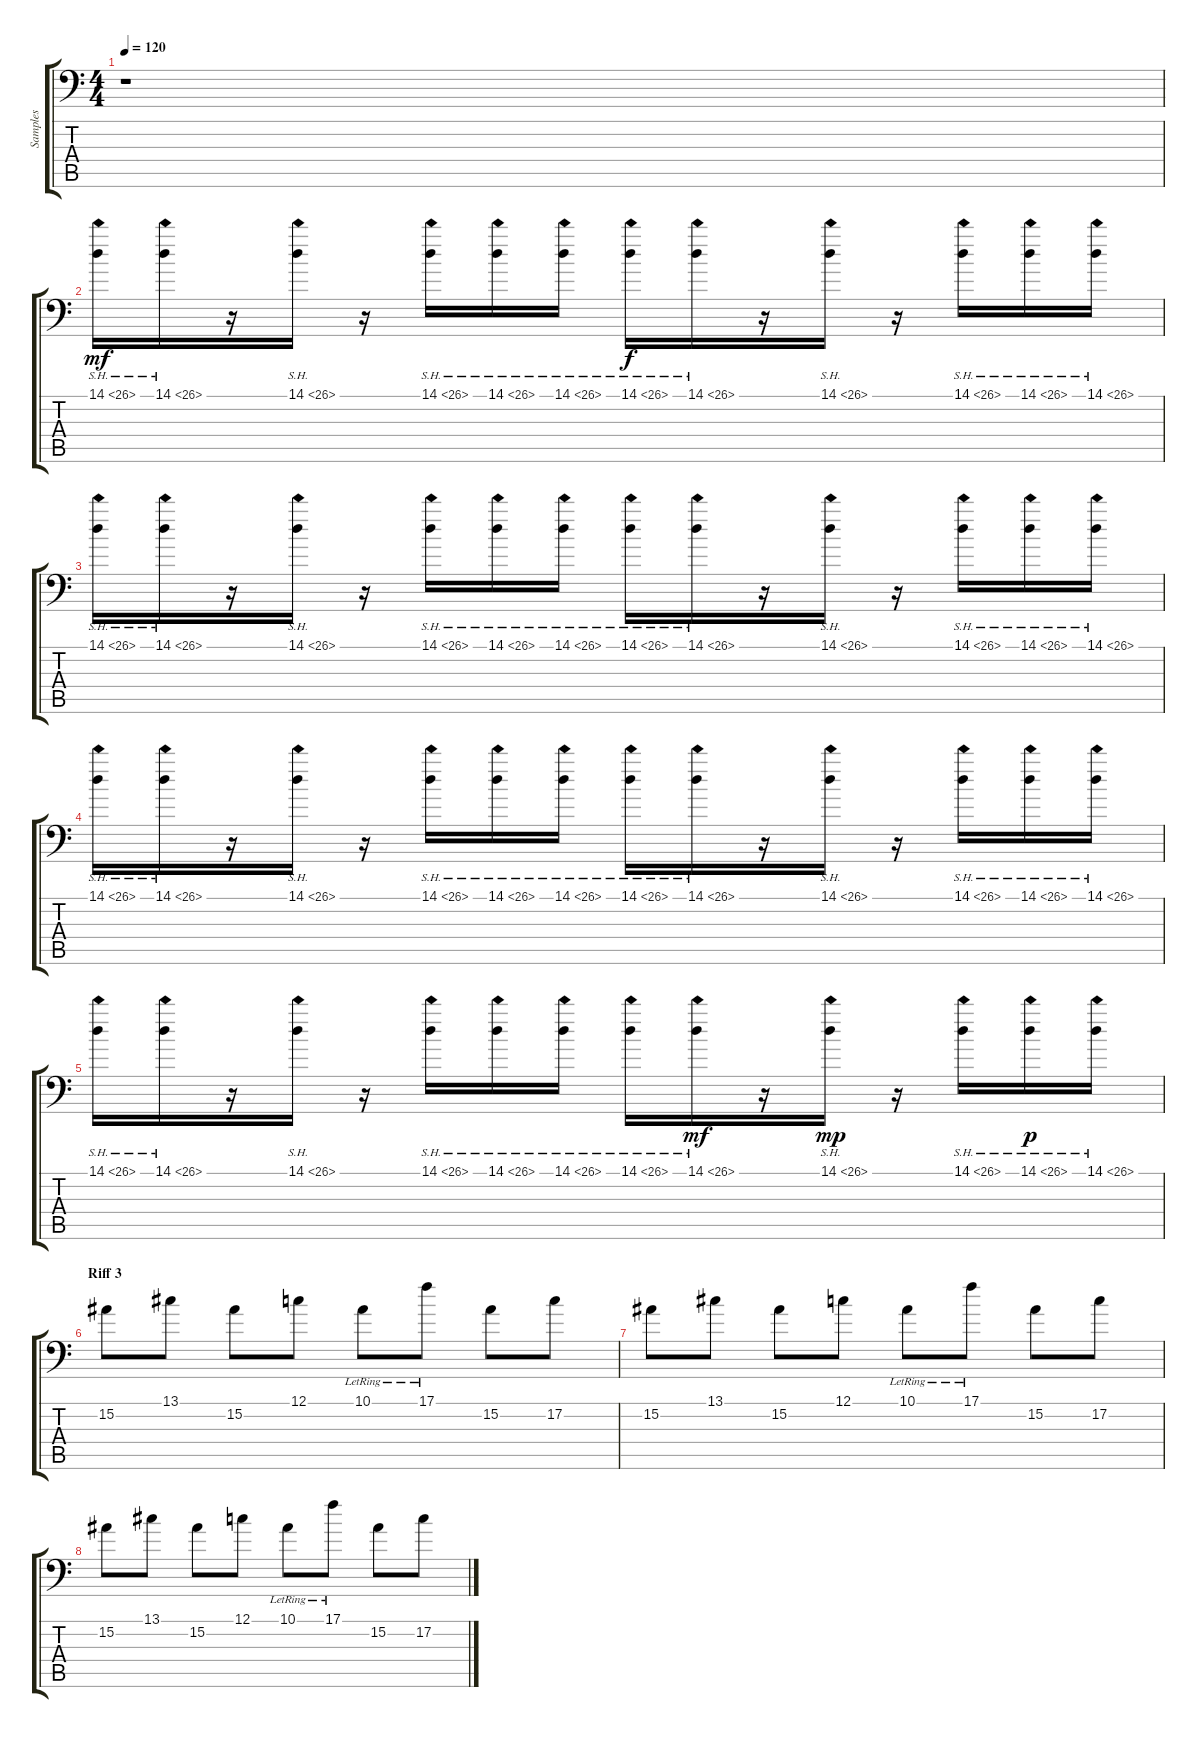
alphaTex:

\track ("Samples" "Samples") {instrument stringensemble1}
\staff {score tabs}
\tuning (C4 G3 Eb3 Bb2 F2 Bb1) {hide}
\ts (4 4)
\tempo 120
\clef f4
\ks c
r.1{dy mf balance 0} |
14.1{sh 12}.16{volume 8 balance 8 instrument lead5charang} 14.1{sh 12}.16 r.16 14.1{sh 12}.16 r.16 14.1{sh 12}.16 14.1{sh 12}.16 14.1{sh 12}.16 14.1{sh 12}.16{dy f} 14.1{sh 12}.16 r.16 14.1{sh 12}.16 r.16 14.1{sh 12}.16 14.1{sh 12}.16 14.1{sh 12}.16 |
14.1{sh 12}.16{volume 8 balance 16 instrument lead5charang} 14.1{sh 12}.16 r.16 14.1{sh 12}.16 r.16 14.1{sh 12}.16 14.1{sh 12}.16 14.1{sh 12}.16 14.1{sh 12}.16 14.1{sh 12}.16 r.16 14.1{sh 12}.16 r.16 14.1{sh 12}.16 14.1{sh 12}.16 14.1{sh 12}.16 |
14.1{sh 12}.16{volume 8 balance 8 instrument lead5charang} 14.1{sh 12}.16 r.16 14.1{sh 12}.16 r.16 14.1{sh 12}.16 14.1{sh 12}.16 14.1{sh 12}.16 14.1{sh 12}.16 14.1{sh 12}.16 r.16 14.1{sh 12}.16 r.16 14.1{sh 12}.16 14.1{sh 12}.16 14.1{sh 12}.16 |
14.1{sh 12}.16{volume 8 balance 0 instrument lead5charang} 14.1{sh 12}.16 r.16 14.1{sh 12}.16 r.16 14.1{sh 12}.16 14.1{sh 12}.16 14.1{sh 12}.16 14.1{sh 12}.16 14.1{sh 12}.16{dy mf} r.16 14.1{sh 12}.16{dy mp} r.16 14.1{sh 12}.16 14.1{sh 12}.16{dy p} 14.1{sh 12}.16 |
\section ("" "Riff 3")
15.2.8{volume 15 balance 8 instrument marimba} 13.1.8{instrument marimba} 15.2.8{instrument marimba} 12.1.8{instrument marimba} 10.1{lr}.8{instrument marimba} 17.1{lr}.8{instrument marimba} 15.2.8{instrument marimba} 17.2.8{instrument marimba} |
15.2.8{balance 8 instrument marimba} 13.1.8{instrument marimba} 15.2.8{instrument marimba} 12.1.8{instrument marimba} 10.1{lr}.8{instrument marimba} 17.1{lr}.8{instrument marimba} 15.2.8{instrument marimba} 17.2.8{instrument marimba} |
15.2.8{balance 8 instrument marimba} 13.1.8{instrument marimba} 15.2.8{instrument marimba} 12.1.8{instrument marimba} 10.1{lr}.8{instrument marimba} 17.1{lr}.8{instrument marimba} 15.2.8{instrument marimba} 17.2.8{instrument marimba}
